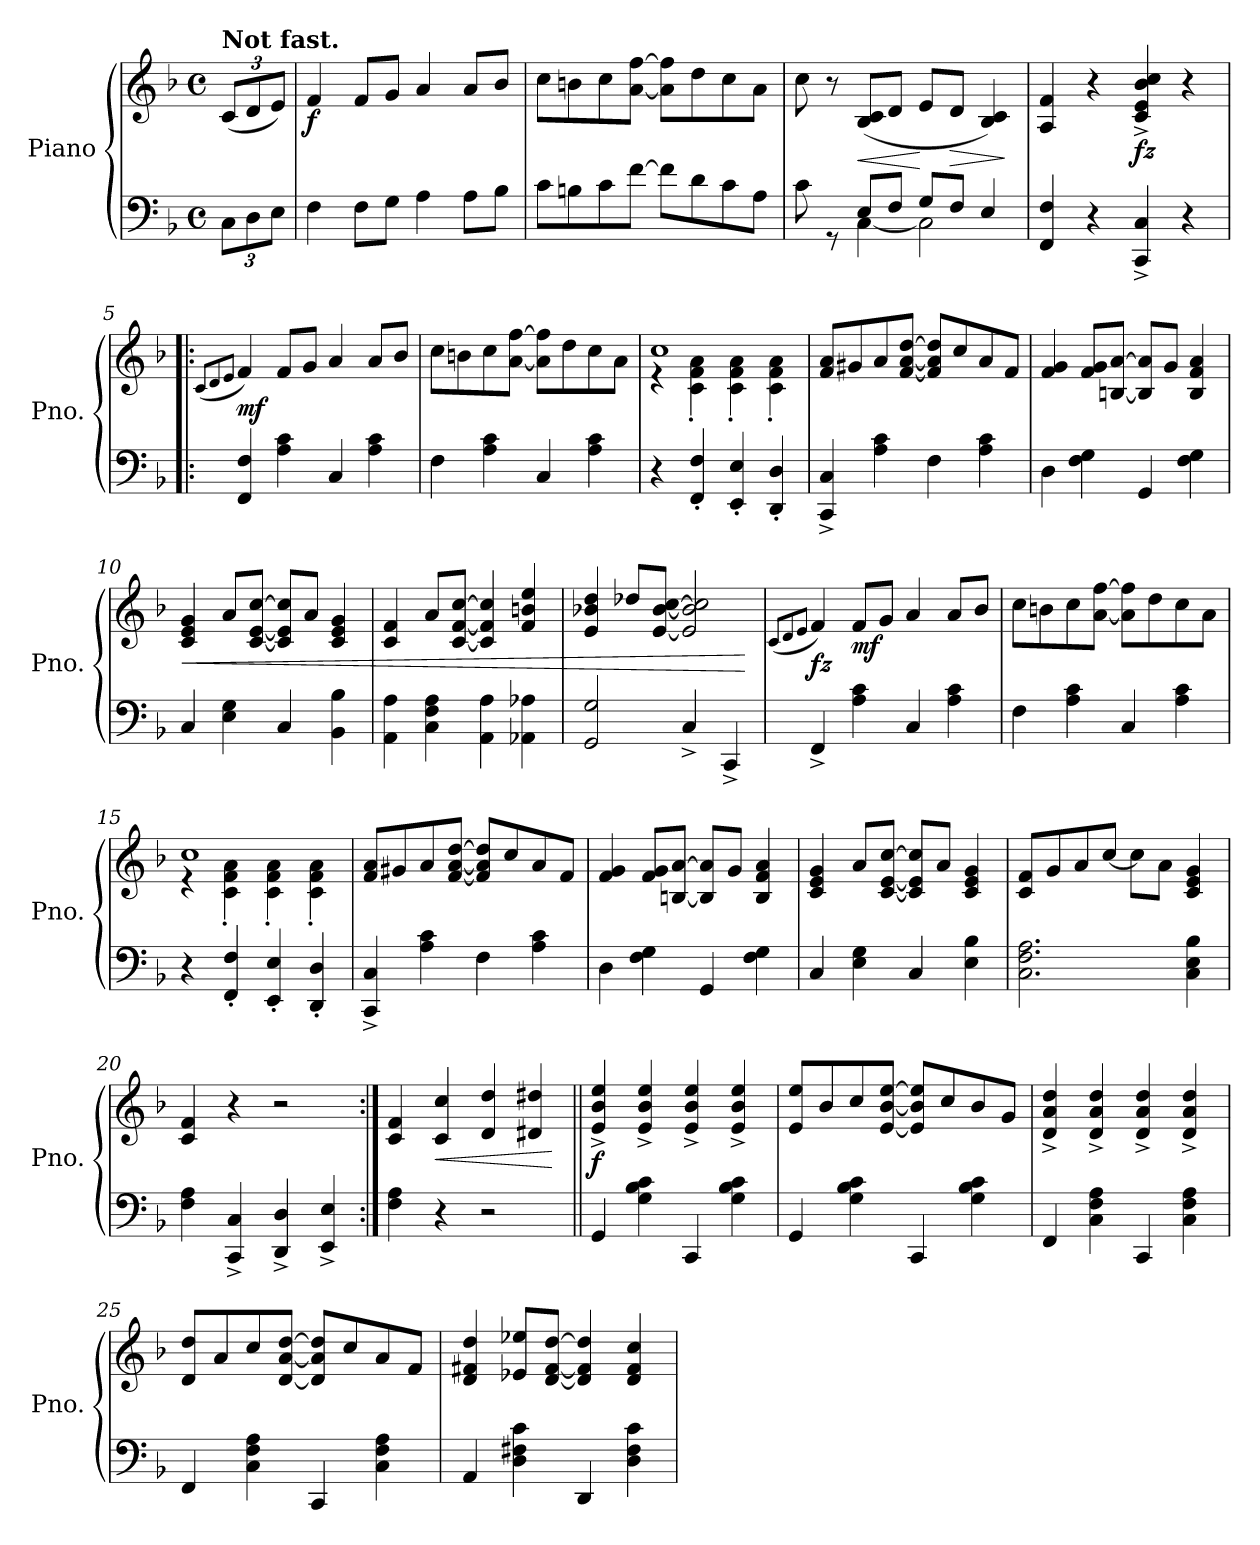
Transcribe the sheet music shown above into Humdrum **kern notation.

**kern	**kern	**dynam
*part1	*part1	*part1
*staff2	*staff1	*staff1/2
*I"Piano	*	*
*I'Pno.	*	*
*clefF4	*clefG2	*
*k[b-]	*k[b-]	*
*M4/4	*M4/4	*
*met(c)	*met(c)	*
*MM200	*MM200	*
*Xbrackettup	*Xbrackettup	*
=	=	=
!	!LO:TX:a:B:t=Not fast.	!
12C\L	(<12c/L	.
12D\	12d/	.
12E\J	12e/J)	.
=1	=1	=1
!	!	!LO:DY:b
4F\	4f/	f
8F\L	8f/L	.
8G\J	8g/J	.
4A\	4a/	.
8A\L	8a/L	.
8B-\J	8b-/J	.
=2	=2	=2
8c\L	8cc\L	.
8Bn\	8bn\	.
8c\	8cc\	.
[8f\J	[8a\ [8ff\J	.
8f\L]	8a\] 8ff\]L	.
8d\	8dd\	.
8c\	8cc\	.
8A\J	8a\J	.
=3	=3	=3
*^	*	*
8c\	4ryy	8cc\	.
8rGG	.	8r	.
!	!	!	!LO:HP:b
8E/L	[4C\	(>8B-/ 8c/L	<
8F/J	.	8d/J	.
8G/L	2C\]	8e/L	[
!	!	!	!LO:HP:b
8F/J	.	8d/J	>
4E/	.	4B-/ 4c/)	.
*v	*v	*	*
.	.	]
=4	=4	=4
4FF/ 4F/	4A/ 4f/	.
4r	4r	.
!	!	!LO:DY:b
4CC/^ 4C/^	4c/^ 4e/^ 4b-/^ 4cc/^	fz
4r	4r	.
=5!|:	=5!|:	=5!|:
.	(<8qc/L	.
.	8qd/	.
.	8qe/J	.
!	!	!LO:DY:b
4FF/ 4F/	4f/)	mf
4A\ 4c\	8f/L	.
.	8g/J	.
4C/	4a/	.
4A\ 4c\	8a/L	.
.	8b-/J	.
=6	=6	=6
4F\	8cc\L	.
.	8bn\	.
4A\ 4c\	8cc\	.
.	[8a\ [8ff\J	.
4C/	8a\] 8ff\]L	.
.	8dd\	.
4A\ 4c\	8cc\	.
.	8a\J	.
!!LO:LB:g=z
=7	=7	=7
*	*^	*
4r	1cc	4r	.
4FF/' 4F/'	.	4c\' 4f\' 4a\'	.
4EE/' 4E/'	.	4c\' 4f\' 4a\'	.
4DD/' 4D/'	.	4c\' 4f\' 4a\'	.
*	*v	*v	*
=8	=8	=8
4CC/^ 4C/^	8f/ 8a/L	.
.	8g#X/	.
4A\ 4c\	8a/	.
.	[8f/ [8a/ [8dd/J	.
4F\	8f/] 8a/] 8dd/]L	.
.	8cc/	.
4A\ 4c\	8a/	.
.	8f/J	.
=9	=9	=9
4D\	4f/ 4g/	.
4F\ 4G\	8f/ 8g/L	.
.	[8Bn/ [8a/J	.
4GG/	8B/] 8a/]L	.
.	8g/J	.
4F\ 4G\	4B/ 4f/ 4a/	.
=10	=10	=10
!	!	!LO:HP:b
4C/	4c/ 4e/ 4g/	<
4E\ 4G\	8a/L	.
.	[8c/ [8e/ [8cc/J	.
4C/	8c/] 8e/] 8cc/]L	.
.	8a/J	.
4BB-\ 4B-\	4c/ 4e/ 4g/	.
=11	=11	=11
4AA\ 4A\	4c/ 4f/	.
4C\ 4F\ 4A\	8a/L	.
.	[8c/ [8f/ [8cc/J	.
4AA\ 4A\	4c/] 4f/] 4cc/]	.
4AA-X\ 4A-X\	4f/ 4bn/ 4ee/	.
=12	=12	=12
2GG/ 2G/	4e/ 4b-X/ 4dd/	.
.	8dd-X/L	.
.	[8e/ [8b-/ [8cc/J	.
4C^/	2e/] 2b-/] 2cc/]	.
4CC^/	.	.
.	.	[
!!LO:LB:g=z
=13	=13	=13
.	(<8qc/L	.
.	8qd/	.
.	8qe/J	.
!	!	!LO:DY:b
4FF^/	4f/)	fz
!	!	!LO:DY:b
4A\ 4c\	8f/L	mf
.	8g/J	.
4C/	4a/	.
4A\ 4c\	8a/L	.
.	8b-/J	.
=14	=14	=14
4F\	8cc\L	.
.	8bn\	.
4A\ 4c\	8cc\	.
.	[8a\ [8ff\J	.
4C/	8a\] 8ff\]L	.
.	8dd\	.
4A\ 4c\	8cc\	.
.	8a\J	.
=15	=15	=15
*	*^	*
4r	1cc	4r	.
4FF/' 4F/'	.	4c\' 4f\' 4a\'	.
4EE/' 4E/'	.	4c\' 4f\' 4a\'	.
4DD/' 4D/'	.	4c\' 4f\' 4a\'	.
*	*v	*v	*
=16	=16	=16
4CC/^ 4C/^	8f/ 8a/L	.
.	8g#X/	.
4A\ 4c\	8a/	.
.	[8f/ [8a/ [8dd/J	.
4F\	8f/] 8a/] 8dd/]L	.
.	8cc/	.
4A\ 4c\	8a/	.
.	8f/J	.
=17	=17	=17
4D\	4f/ 4g/	.
4F\ 4G\	8f/ 8g/L	.
.	[8Bn/ [8a/J	.
4GG/	8B/] 8a/]L	.
.	8g/J	.
4F\ 4G\	4B/ 4f/ 4a/	.
=18	=18	=18
4C/	4c/ 4e/ 4g/	.
4E\ 4G\	8a/L	.
.	[8c/ [8e/ [8cc/J	.
4C/	8c/] 8e/] 8cc/]L	.
.	8a/J	.
4E\ 4B-\	4c/ 4e/ 4g/	.
!!LO:LB:g=z
=19	=19	=19
2.C\ 2.F\ 2.A\	8c/ 8f/L	.
.	8g/	.
.	8a/	.
.	[8cc/J	.
.	8cc\L]	.
.	8a\J	.
4C\ 4E\ 4B-\	4c/ 4e/ 4g/	.
=20	=20	=20
4F\ 4A\	4c/ 4f/	.
4CC/^ 4C/^	4r	.
4DD/^ 4D/^	2r	.
4EE/^ 4E/^	.	.
=21:|!	=21:|!	=21:|!
4F\ 4A\	4c/ 4f/	.
!	!	!LO:HP:b
4r	4c/ 4cc/	<
2r	4d/ 4dd/	.
.	4d#X/ 4dd#X/	.
.	.	[
=22||	=22||	=22||
!	!	!LO:DY:b
4GG/	4e/^ 4b-/^ 4ee/^	f
4G\ 4B-\ 4c\	4e/^ 4b-/^ 4ee/^	.
4CC/	4e/^ 4b-/^ 4ee/^	.
4G\ 4B-\ 4c\	4e/^ 4b-/^ 4ee/^	.
=23	=23	=23
4GG/	8e/ 8ee/L	.
.	8b-/	.
4G\ 4B-\ 4c\	8cc/	.
.	[8e/ [8b-/ [8ee/J	.
4CC/	8e/] 8b-/] 8ee/]L	.
.	8cc/	.
4G\ 4B-\ 4c\	8b-/	.
.	8g/J	.
=24	=24	=24
4FF/	4d/^ 4a/^ 4dd/^	.
4C\ 4F\ 4A\	4d/^ 4a/^ 4dd/^	.
4CC/	4d/^ 4a/^ 4dd/^	.
4C\ 4F\ 4A\	4d/^ 4a/^ 4dd/^	.
=25	=25	=25
4FF/	8d/ 8dd/L	.
.	8a/	.
4C\ 4F\ 4A\	8cc/	.
.	[8d/ [8a/ [8dd/J	.
4CC/	8d/] 8a/] 8dd/]L	.
.	8cc/	.
4C\ 4F\ 4A\	8a/	.
.	8f/J	.
!!LO:LB:g=z
=26	=26	=26
4AA/	4d/ 4f#X/ 4dd/	.
4D\ 4F#X\ 4c\	8e-X/ 8ee-X/L	.
.	[8d/ [8f#/ [8dd/J	.
4DD/	4d/] 4f#/] 4dd/]	.
4D\ 4F#\ 4c\	4d/ 4f#/ 4cc/	.
=	=	=
*-	*-	*-
